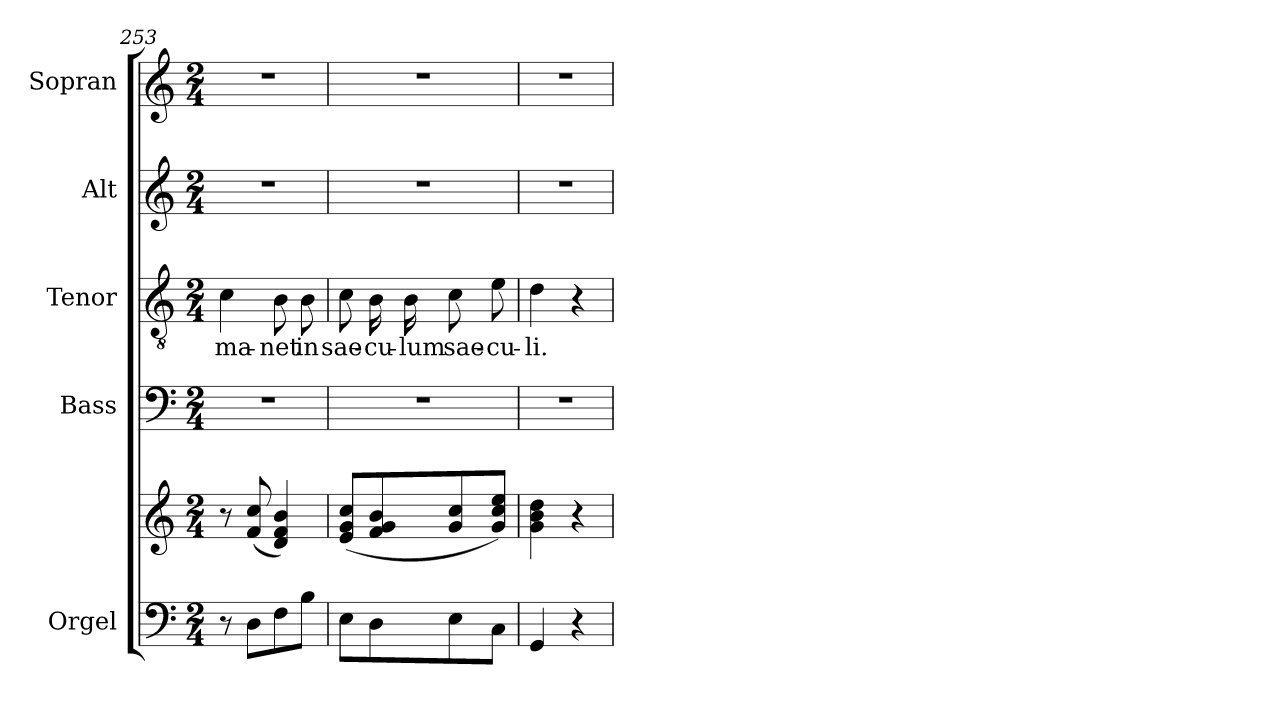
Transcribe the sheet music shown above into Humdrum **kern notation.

**kern	**kern	**kern	**kern	**text	**kern	**kern
*part5	*part5	*part4	*part3	*part3	*part2	*part1
*staff6	*staff5	*staff4	*staff3	*staff3	*staff2	*staff1
*I"Orgel	*	*I"Bass	*I"Tenor	*	*I"Alt	*I"Sopran
*I'Org.	*	*I'B.	*I'T.	*	*I'A.	*I'S.
*clefF4	*clefG2	*clefF4	*clefGv2	*	*clefG2	*clefG2
*k[]	*k[]	*k[]	*k[]	*	*k[]	*k[]
*C:	*C:	*C:	*C:	*	*C:	*C:
*M2/4	*M2/4	*M2/4	*M2/4	*	*M2/4	*M2/4
=253	=253	=253	=253	=253	=253	=253
!	!	!	!	!LO:LY:b	!	!
8r	8r	2r	4c\	ma-	2r	2r
8D\L	(<8f/ 8cc/	.	.	.	.	.
!	!	!	!	!LO:LY:b	!	!
8F\	4d/ 4f/ 4b/)	.	8B\	-net	.	.
!	!	!	!	!LO:LY:b	!	!
8B\J	.	.	8B\	in	.	.
=254	=254	=254	=254	=254	=254	=254
!	!	!	!	!LO:LY:b	!	!
8E\L	(<8e/ 8g/ 8cc/L	2r	8c\	sae-	2r	2r
!	!	!	!	!LO:LY:b	!	!
8D\	8f/ 8g/ 8b/	.	16B\	-cu-	.	.
!	!	!	!	!LO:LY:b	!	!
.	.	.	16B\	-lum	.	.
!	!	!	!	!LO:LY:b	!	!
8E\	8g/ 8cc/	.	8c\	sae-	.	.
!	!	!	!	!LO:LY:b	!	!
8C\J	8g/ 8cc/ 8ee/J)	.	8e\	-cu-	.	.
=255	=255	=255	=255	=255	=255	=255
!	!	!	!	!LO:LY:b	!	!
4GG/	4g\ 4b\ 4dd\	2r	4d\	-li.	2r	2r
4r	4r	.	4r	.	.	.
=	=	=	=	=	=	=
*-	*-	*-	*-	*-	*-	*-
